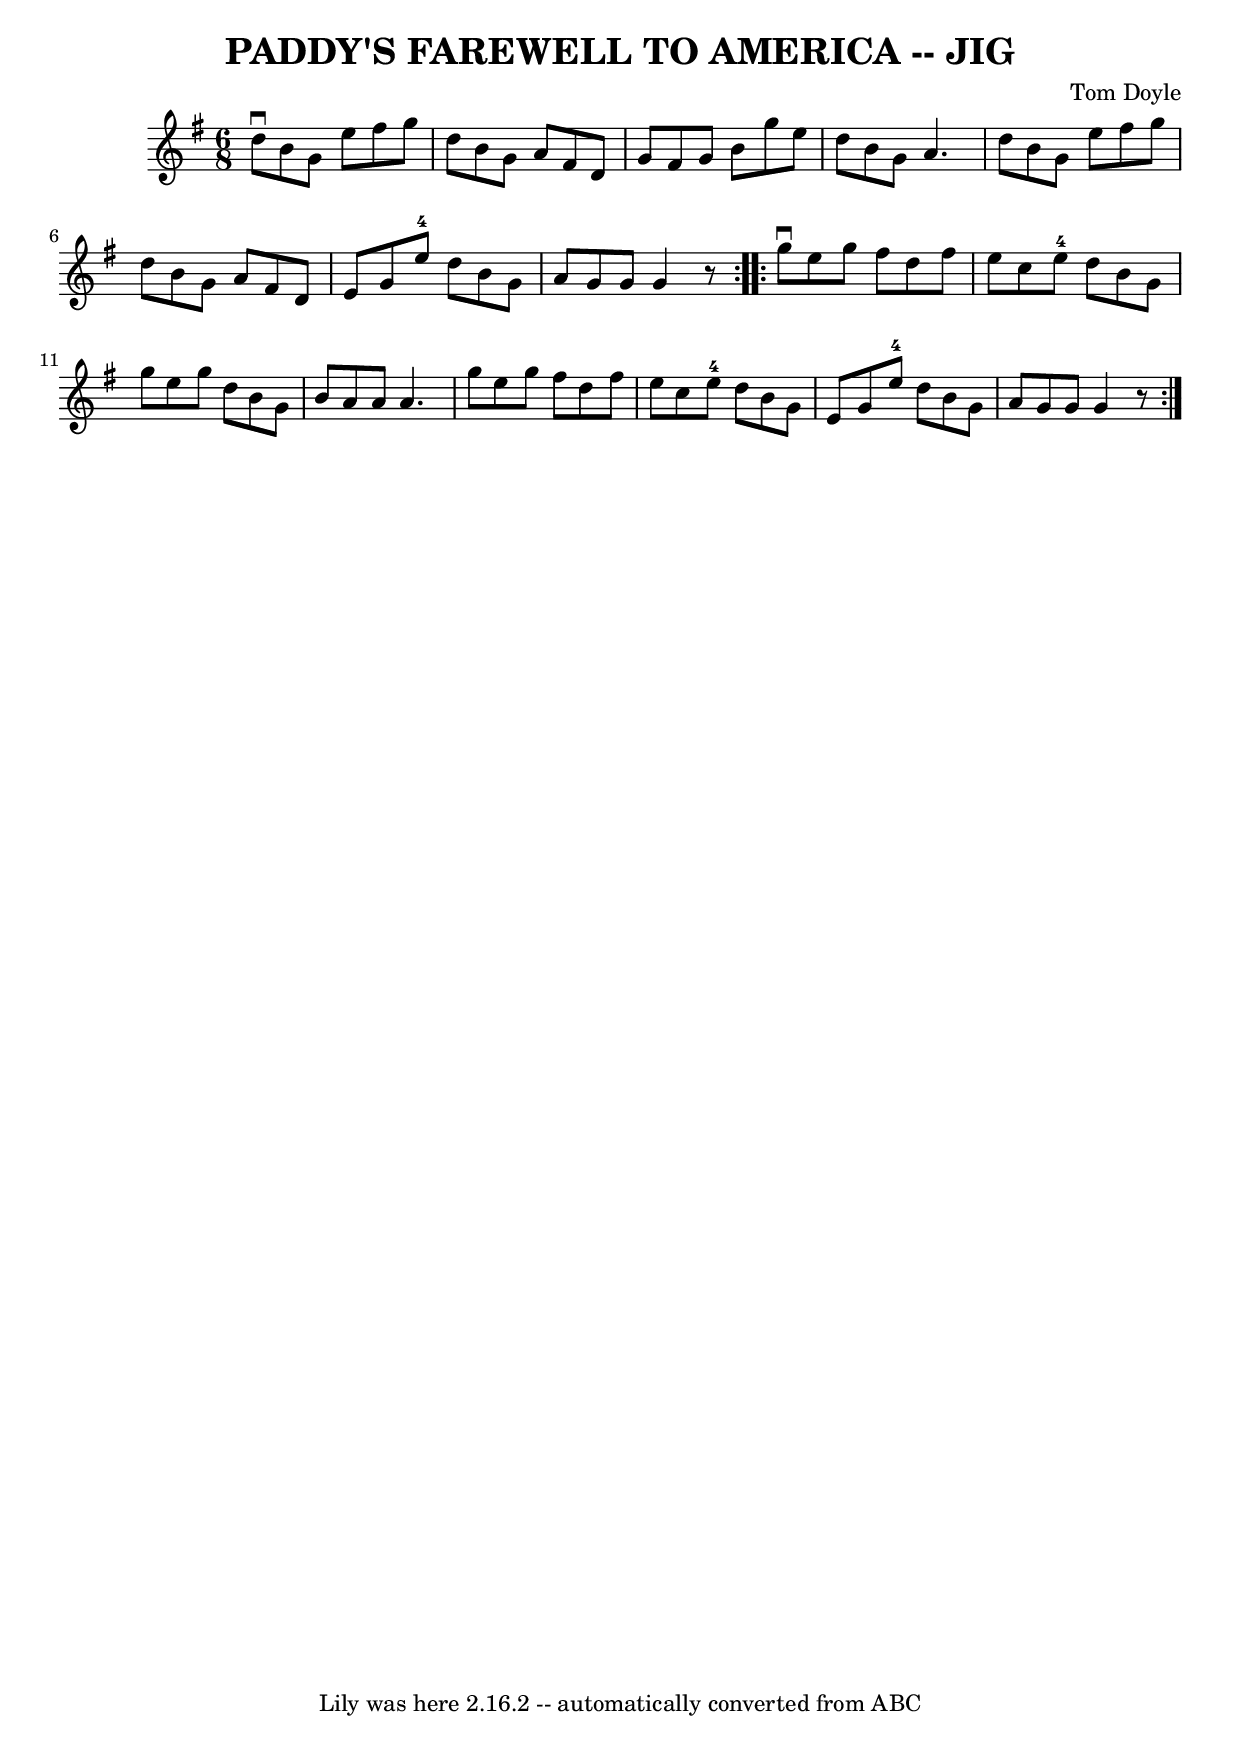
\version "2.16.2"
\include "Mammoth.ily"
\header {
  %% book = "Ryan's Mammoth Collection of Fiddle Tunes"
  composer = "Tom Doyle"
  crossRefNumber = "1"
  footnotes = ""
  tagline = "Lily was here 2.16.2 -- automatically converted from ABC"
  title = "PADDY'S FAREWELL TO AMERICA -- JIG"

}
voicedefault =  {



  \repeat volta 2 {

    \time 6/8 
    \key g \major
    d''8^\downbow b'8 g'8 e''8 fis''8 g''8 
    |
    d''8 b'8 g'8 a'8 fis'8 d'8    |
    g'8    
    fis'8 g'8 b'8 g''8 e''8    |
    d''8 b'8 g'8 a'4.    
    |
    |
    d''8 b'8 g'8 e''8 fis''8 g''8    
    |
    d''8 b'8 g'8 a'8 fis'8 d'8    |
    e'8 g'8   
    e''8-4 d''8 b'8 g'8    |
    a'8 g'8 g'8 g'4    r8   

  }     
  \repeat volta 2 {
    g''8^\downbow e''8 g''8 fis''8 d''8    
    fis''8    |
    e''8 c''8 e''8-4 d''8 b'8 g'8    |
    
    g''8 e''8 g''8 d''8 b'8 g'8    |
    b'8 a'8 a'8    
    a'4.    |
    |
    g''8 e''8 g''8 fis''8 d''8    
    fis''8    |
    e''8 c''8 e''8-4 d''8 b'8 g'8    |
    
    e'8 g'8 e''8-4 d''8 b'8 g'8    |
    a'8 g'8 g'8  
    g'4    r8   
  }   

}

\score{
  <<

    \context Staff="default"
    {
      \voicedefault 
      
    }

  >>
  \layout {
    
  }
  \midi {
  }

}
